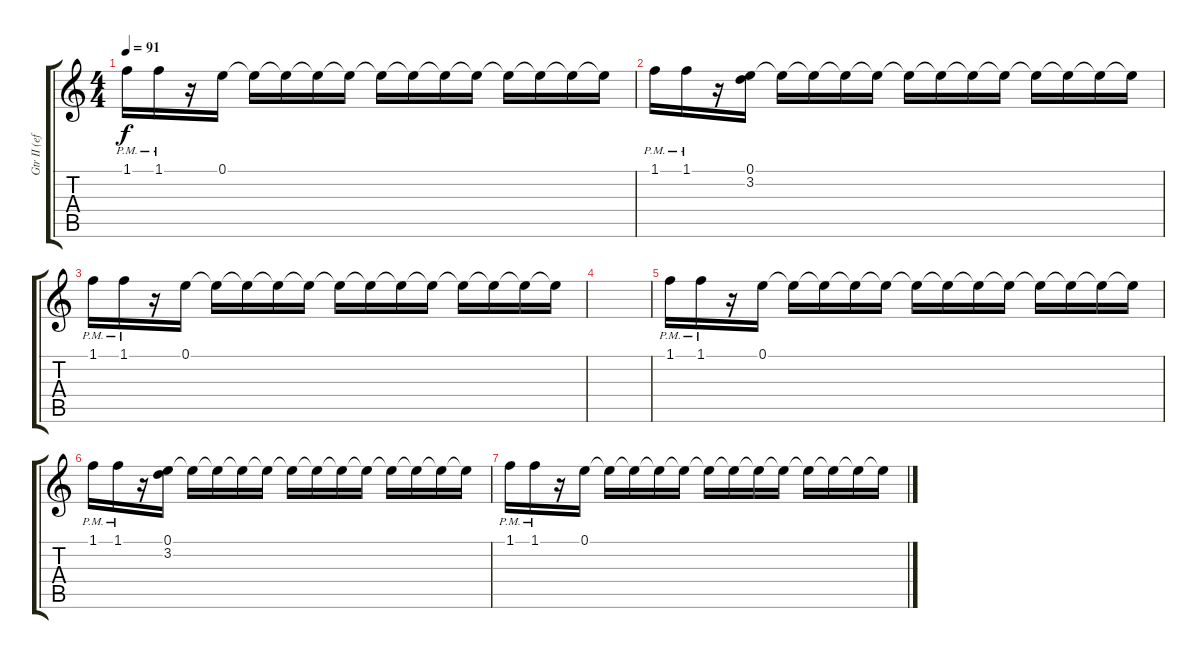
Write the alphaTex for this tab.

\track ("Gtr II (effet disto + Flanjet ou Talk.)" "Gtr II (ef") {instrument overdrivenguitar}
\staff {score tabs}
\tuning (E4 B3 G3 D3 A2 D2) {hide}
\ts (4 4)
\tempo 91
\clef g2
\ks c
1.1{pm}.16{dy f} 1.1{pm}.16 r.16 0.1.16 0.1{t}.16 0.1{t}.16 0.1{t}.16 0.1{t}.16 0.1{t}.16 0.1{t}.16 0.1{t}.16 0.1{t}.16 0.1{t}.16 0.1{t}.16 0.1{t}.16 0.1{t}.16 |
1.1{pm}.16 1.1{pm}.16 r.16 (0.1 3.2).16 0.1{t}.16 0.1{t}.16 0.1{t}.16 0.1{t}.16 0.1{t}.16 0.1{t}.16 0.1{t}.16 0.1{t}.16 0.1{t}.16 0.1{t}.16 0.1{t}.16 0.1{t}.16 |
1.1{pm}.16 1.1{pm}.16 r.16 0.1.16 0.1{t}.16 0.1{t}.16 0.1{t}.16 0.1{t}.16 0.1{t}.16 0.1{t}.16 0.1{t}.16 0.1{t}.16 0.1{t}.16 0.1{t}.16 0.1{t}.16 0.1{t}.16 |
|
1.1{pm}.16 1.1{pm}.16 r.16 0.1.16 0.1{t}.16 0.1{t}.16 0.1{t}.16 0.1{t}.16 0.1{t}.16 0.1{t}.16 0.1{t}.16 0.1{t}.16 0.1{t}.16 0.1{t}.16 0.1{t}.16 0.1{t}.16 |
1.1{pm}.16 1.1{pm}.16 r.16 (0.1 3.2).16 0.1{t}.16 0.1{t}.16 0.1{t}.16 0.1{t}.16 0.1{t}.16 0.1{t}.16 0.1{t}.16 0.1{t}.16 0.1{t}.16 0.1{t}.16 0.1{t}.16 0.1{t}.16 |
1.1{pm}.16 1.1{pm}.16 r.16 0.1.16 0.1{t}.16 0.1{t}.16 0.1{t}.16 0.1{t}.16 0.1{t}.16 0.1{t}.16 0.1{t}.16 0.1{t}.16 0.1{t}.16 0.1{t}.16 0.1{t}.16 0.1{t}.16
